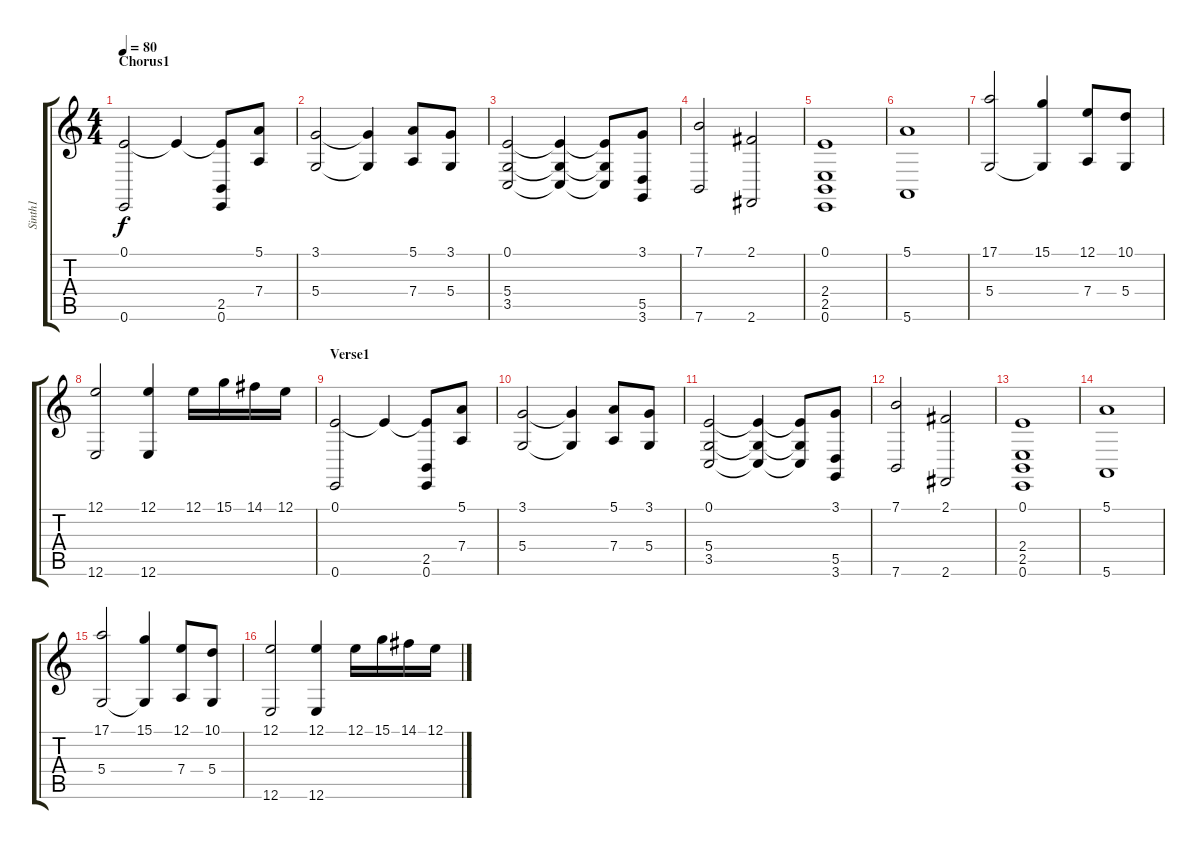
\track ("Sinth1" "Sinth1") {instrument synthstrings1}
\staff {score tabs}
\tuning (E4 B3 G3 D3 A2 E2) {hide}
\ts (4 4)
\section ("" "Chorus1")
\tempo 80
\clef g2
\ks c
(0.1 0.6).2{dy f instrument synthstrings1} 0.1{t}.4 (0.1{t} 2.5 0.6).8 (5.1 7.4).8 |
(3.1 5.4).2 (3.1{t} 5.4{t}).4 (5.1 7.4).8 (3.1 5.4).8 |
(0.1 5.4 3.5).2 (0.1{t} 5.4{t} 3.5{t}).4 (0.1{t} 5.4{t} 3.5{t}).8 (3.1 5.5 3.6).8 |
(7.1 7.6).2 (2.1 2.6).2 |
(0.1 2.4 2.5 0.6).1 |
(5.1 5.6).1 |
(17.1 5.4).2 (15.1 5.4{t}).4 (12.1 7.4).8 (10.1 5.4).8 |
(12.1 12.6).2 (12.1 12.6).4 12.1.16 15.1.16 14.1.16 12.1.16 |
\section ("" "Verse1")
(0.1 0.6).2 0.1{t}.4 (0.1{t} 2.5 0.6).8 (5.1 7.4).8 |
(3.1 5.4).2 (3.1{t} 5.4{t}).4 (5.1 7.4).8 (3.1 5.4).8 |
(0.1 5.4 3.5).2 (0.1{t} 5.4{t} 3.5{t}).4 (0.1{t} 5.4{t} 3.5{t}).8 (3.1 5.5 3.6).8 |
(7.1 7.6).2 (2.1 2.6).2 |
(0.1 2.4 2.5 0.6).1 |
(5.1 5.6).1 |
(17.1 5.4).2 (15.1 5.4{t}).4 (12.1 7.4).8 (10.1 5.4).8 |
(12.1 12.6).2 (12.1 12.6).4 12.1.16 15.1.16 14.1.16 12.1.16
